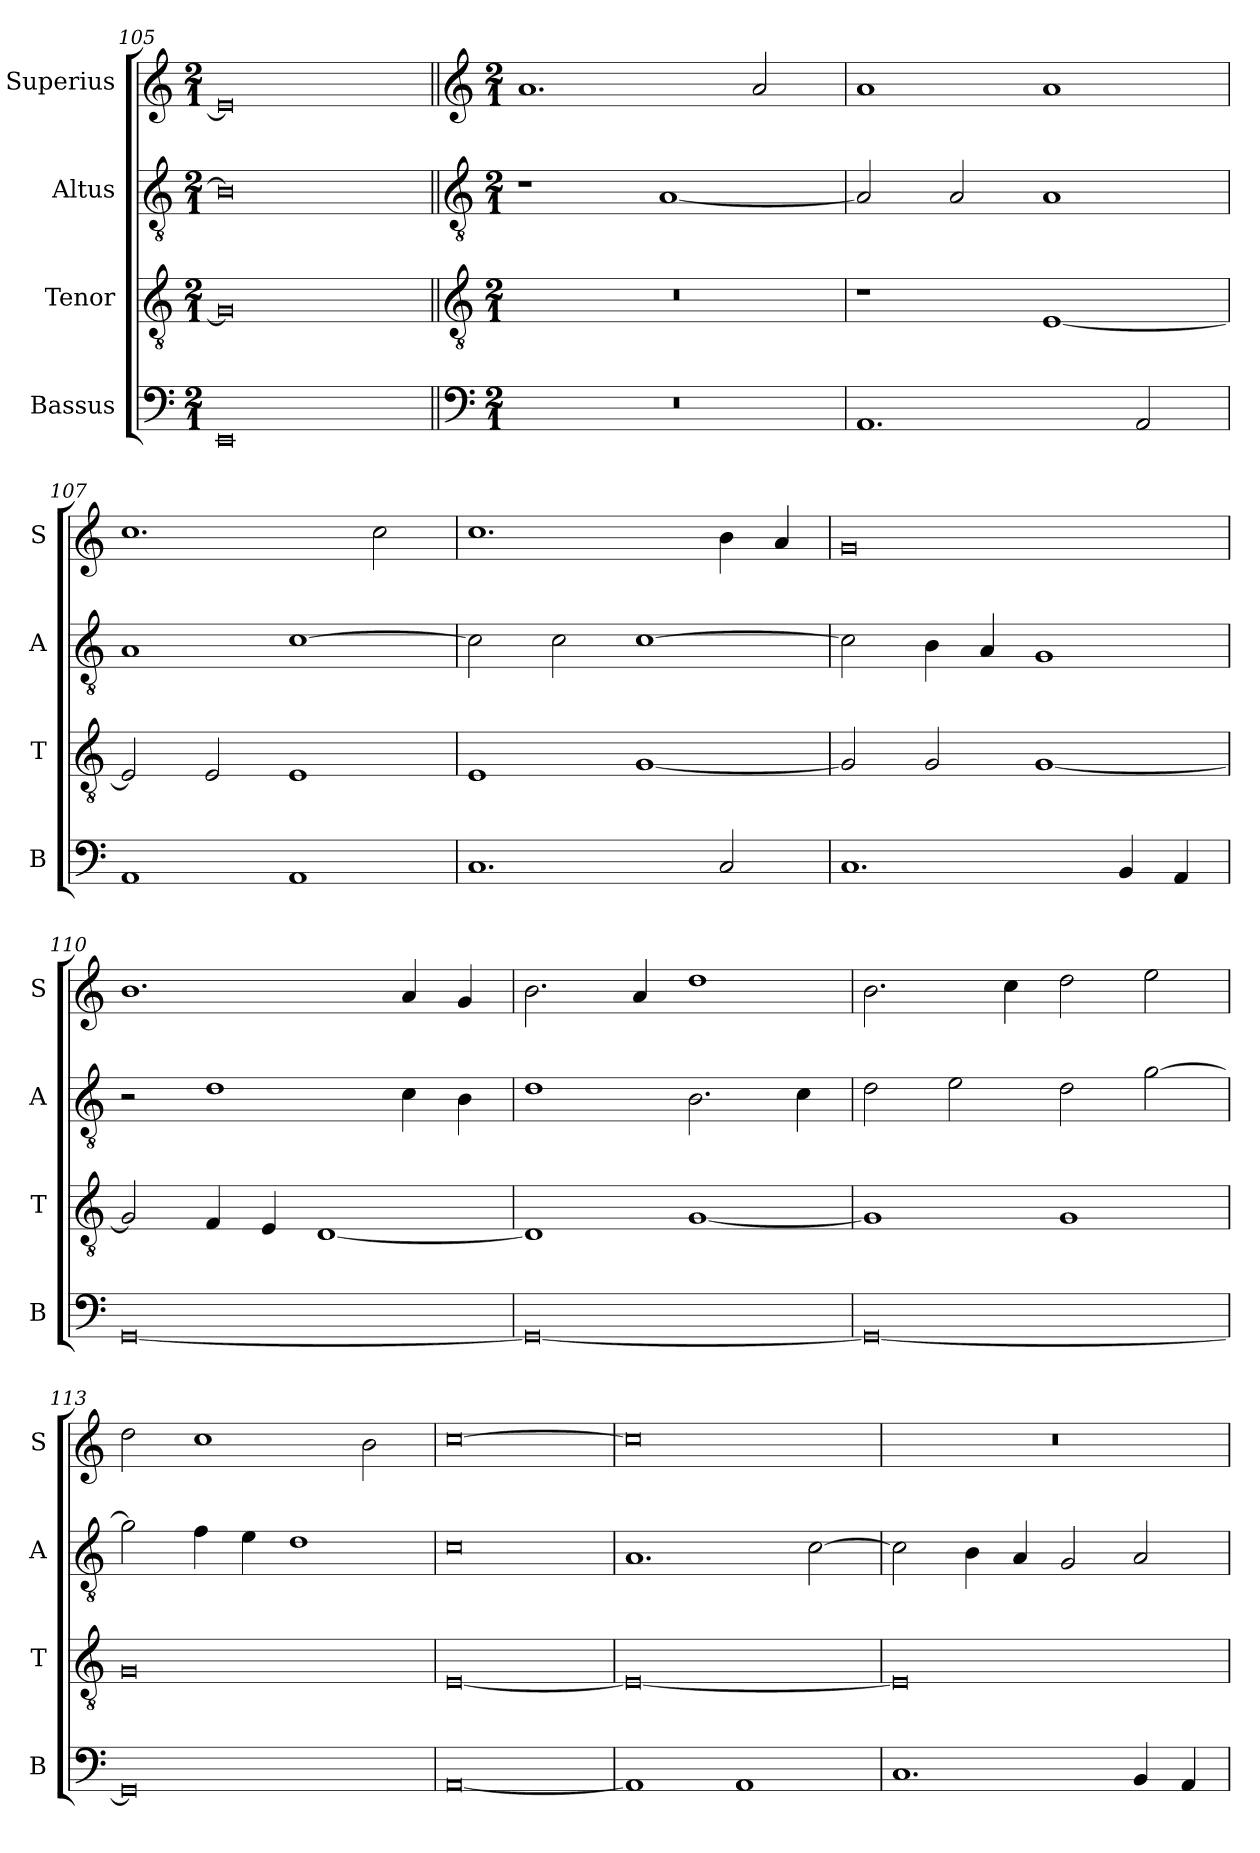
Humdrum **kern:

**kern	**kern	**kern	**kern
*part4	*part3	*part2	*part1
*staff4	*staff3	*staff2	*staff1
*I"Bassus	*I"Tenor	*I"Altus	*I"Superius
*I'B	*I'T	*I'A	*I'S
*clefF4	*clefGv2	*clefGv2	*clefG2
*k[]	*k[]	*k[]	*k[]
*M2/1	*M2/1	*M2/1	*M2/1
=105	=105	=105	=105
0EE	0G]	0B]	0e]
!!LO:LB:g=z
=||	=||	=||	=||
*clefF4	*clefGv2	*clefGv2	*clefG2
*k[]	*k[]	*k[]	*k[]
*M2/1	*M2/1	*M2/1	*M2/1
0r	0r	1r	1.a
.	.	[1A	.
.	.	.	2a
=106	=106	=106	=106
1.AA	1r	2A]	1a
.	.	2A	.
.	[1E	1A	1a
2AA	.	.	.
=107	=107	=107	=107
1AA	2E]	1A	1.cc
.	2E	.	.
1AA	1E	[1c	.
.	.	.	2cc
=108	=108	=108	=108
1.C	1E	2c]	1.cc
.	.	2c	.
.	[1G	[1c	.
2C	.	.	4b
.	.	.	4a
=109	=109	=109	=109
1.C	2G]	2c]	0g
.	2G	4B	.
.	.	4A	.
.	[1G	1G	.
4BB	.	.	.
4AA	.	.	.
=110	=110	=110	=110
[0GG	2G]	2r	1.b
.	4F	1d	.
.	4E	.	.
.	[1D	.	.
.	.	4c	4a
.	.	4B	4g
=111	=111	=111	=111
0GG_	1D]	1d	2.b
.	.	.	4a
.	[1G	2.B	1dd
.	.	4c	.
=112	=112	=112	=112
0GG_	1G]	2d	2.b
.	.	2e	.
.	.	.	4cc
.	1G	2d	2dd
.	.	[2g	2ee
=113	=113	=113	=113
0GG]	0G	2g]	2dd
.	.	4f	1cc
.	.	4e	.
.	.	1d	.
.	.	.	2b
=114	=114	=114	=114
[0AA	[0E	0c	[0cc
=115	=115	=115	=115
1AA]	0E_	1.A	0cc]
1AA	.	.	.
.	.	[2c	.
=116	=116	=116	=116
1.C	0E]	2c]	0r
.	.	4B	.
.	.	4A	.
.	.	2G	.
4BB	.	2A	.
4AA	.	.	.
=	=	=	=
*-	*-	*-	*-
